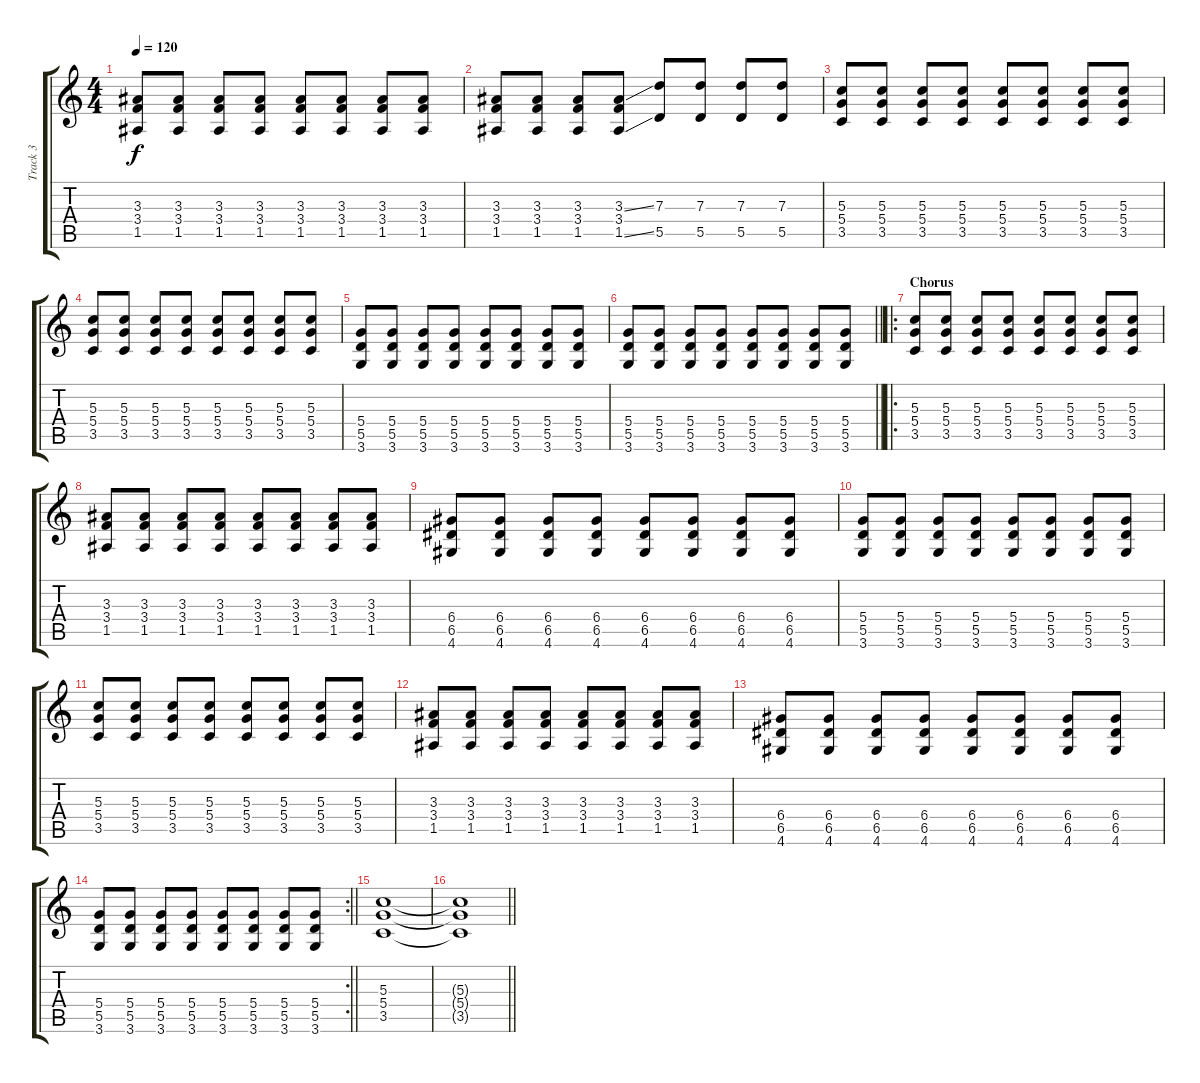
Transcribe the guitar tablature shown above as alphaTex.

\track ("Track 3" "Track 3") {instrument distortionguitar}
\staff {score tabs}
\tuning (E4 B3 G3 D3 A2 E2) {hide}
\ts (4 4)
\tempo 120
\clef g2
\ks c
(3.3 3.4 1.5).8{dy f} (3.3 3.4 1.5).8 (3.3 3.4 1.5).8 (3.3 3.4 1.5).8 (3.3 3.4 1.5).8 (3.3 3.4 1.5).8 (3.3 3.4 1.5).8 (3.3 3.4 1.5).8 |
(3.3 3.4 1.5).8 (3.3 3.4 1.5).8 (3.3 3.4 1.5).8 (3.3{ss} 3.4 1.5{ss}).8 (7.3 5.5).8 (7.3 5.5).8 (7.3 5.5).8 (7.3 5.5).8 |
(5.3 5.4 3.5).8 (5.3 5.4 3.5).8 (5.3 5.4 3.5).8 (5.3 5.4 3.5).8 (5.3 5.4 3.5).8 (5.3 5.4 3.5).8 (5.3 5.4 3.5).8 (5.3 5.4 3.5).8 |
(5.3 5.4 3.5).8 (5.3 5.4 3.5).8 (5.3 5.4 3.5).8 (5.3 5.4 3.5).8 (5.3 5.4 3.5).8 (5.3 5.4 3.5).8 (5.3 5.4 3.5).8 (5.3 5.4 3.5).8 |
(5.4 5.5 3.6).8 (5.4 5.5 3.6).8 (5.4 5.5 3.6).8 (5.4 5.5 3.6).8 (5.4 5.5 3.6).8 (5.4 5.5 3.6).8 (5.4 5.5 3.6).8 (5.4 5.5 3.6).8 |
\barLineRight lightlight
(5.4 5.5 3.6).8 (5.4 5.5 3.6).8 (5.4 5.5 3.6).8 (5.4 5.5 3.6).8 (5.4 5.5 3.6).8 (5.4 5.5 3.6).8 (5.4 5.5 3.6).8 (5.4 5.5 3.6).8 |
\ro
\section ("" "Chorus")
(5.3 5.4 3.5).8 (5.3 5.4 3.5).8 (5.3 5.4 3.5).8 (5.3 5.4 3.5).8 (5.3 5.4 3.5).8 (5.3 5.4 3.5).8 (5.3 5.4 3.5).8 (5.3 5.4 3.5).8 |
(3.3 3.4 1.5).8 (3.3 3.4 1.5).8 (3.3 3.4 1.5).8 (3.3 3.4 1.5).8 (3.3 3.4 1.5).8 (3.3 3.4 1.5).8 (3.3 3.4 1.5).8 (3.3 3.4 1.5).8 |
(6.4 6.5 4.6).8 (6.4 6.5 4.6).8 (6.4 6.5 4.6).8 (6.4 6.5 4.6).8 (6.4 6.5 4.6).8 (6.4 6.5 4.6).8 (6.4 6.5 4.6).8 (6.4 6.5 4.6).8 |
(5.4 5.5 3.6).8 (5.4 5.5 3.6).8 (5.4 5.5 3.6).8 (5.4 5.5 3.6).8 (5.4 5.5 3.6).8 (5.4 5.5 3.6).8 (5.4 5.5 3.6).8 (5.4 5.5 3.6).8 |
(5.3 5.4 3.5).8 (5.3 5.4 3.5).8 (5.3 5.4 3.5).8 (5.3 5.4 3.5).8 (5.3 5.4 3.5).8 (5.3 5.4 3.5).8 (5.3 5.4 3.5).8 (5.3 5.4 3.5).8 |
(3.3 3.4 1.5).8 (3.3 3.4 1.5).8 (3.3 3.4 1.5).8 (3.3 3.4 1.5).8 (3.3 3.4 1.5).8 (3.3 3.4 1.5).8 (3.3 3.4 1.5).8 (3.3 3.4 1.5).8 |
(6.4 6.5 4.6).8 (6.4 6.5 4.6).8 (6.4 6.5 4.6).8 (6.4 6.5 4.6).8 (6.4 6.5 4.6).8 (6.4 6.5 4.6).8 (6.4 6.5 4.6).8 (6.4 6.5 4.6).8 |
\rc 2
\barLineRight lightlight
(5.4 5.5 3.6).8 (5.4 5.5 3.6).8 (5.4 5.5 3.6).8 (5.4 5.5 3.6).8 (5.4 5.5 3.6).8 (5.4 5.5 3.6).8 (5.4 5.5 3.6).8 (5.4 5.5 3.6).8 |
(5.3 5.4 3.5).1 |
\barLineRight lightlight
(5.3{t} 5.4{t} 3.5{t}).1
